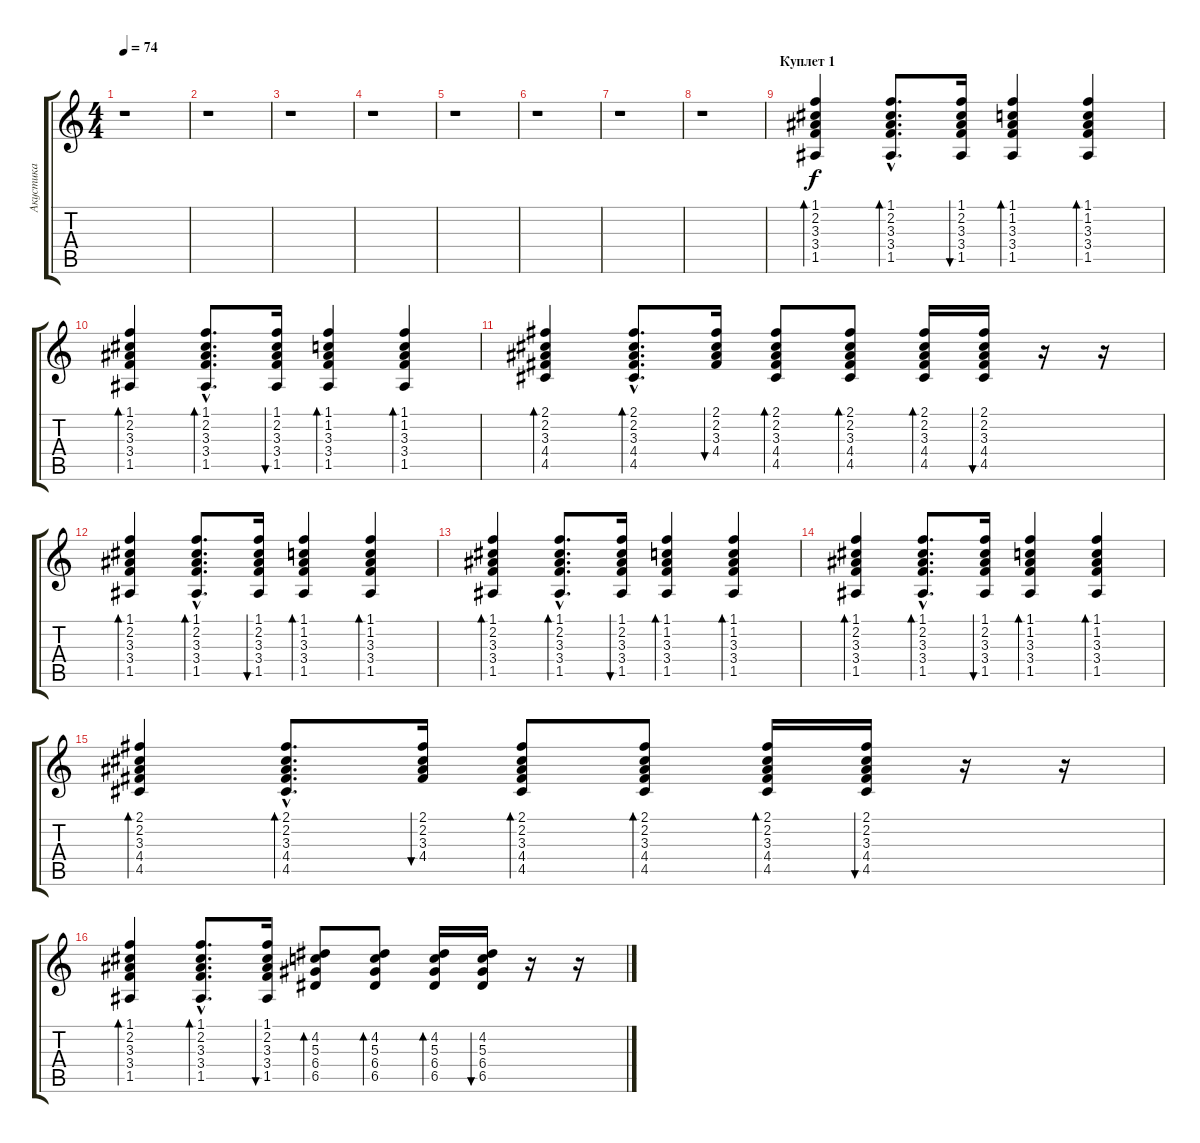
\track ("Акустика" "Акустика") {instrument acousticguitarsteel}
\staff {score tabs}
\tuning (E4 B3 G3 D3 A2 E2) {hide}
\ts (4 4)
\tempo 74
\clef g2
\ks c
r.1{dy f} |
r.1 |
r.1 |
r.1 |
r.1 |
r.1 |
r.1 |
r.1 |
\section ("" "Куплет 1")
(1.1 2.2 3.3 3.4 1.5).4{bd 60} (1.1{hac} 2.2{hac} 3.3{hac} 3.4{hac} 1.5{hac}).8{d bd 60} (1.1 2.2 3.3 3.4 1.5).16{bu 60} (1.1 1.2 3.3 3.4 1.5).4{bd 60} (1.1 1.2 3.3 3.4 1.5).4{bd 60} |
(1.1 2.2 3.3 3.4 1.5).4{bd 60} (1.1{hac} 2.2{hac} 3.3{hac} 3.4{hac} 1.5{hac}).8{d bd 60} (1.1 2.2 3.3 3.4 1.5).16{bu 60} (1.1 1.2 3.3 3.4 1.5).4{bd 60} (1.1 1.2 3.3 3.4 1.5).4{bd 60} |
(2.1 2.2 3.3 4.4 4.5).4{bd 60} (2.1{hac} 2.2{hac} 3.3{hac} 4.4{hac} 4.5{hac}).8{d bd 60} (2.1 2.2 3.3 4.4).16{bu 60} (2.1 2.2 3.3 4.4 4.5).8{bd 60} (2.1 2.2 3.3 4.4 4.5).8{bd 60} (2.1 2.2 3.3 4.4 4.5).16{bd 60} (2.1 2.2 3.3 4.4 4.5).16{bu 60} r.16 r.16 |
(1.1 2.2 3.3 3.4 1.5).4{bd 60} (1.1{hac} 2.2{hac} 3.3{hac} 3.4{hac} 1.5{hac}).8{d bd 60} (1.1 2.2 3.3 3.4 1.5).16{bu 60} (1.1 1.2 3.3 3.4 1.5).4{bd 60} (1.1 1.2 3.3 3.4 1.5).4{bd 60} |
(1.1 2.2 3.3 3.4 1.5).4{bd 60} (1.1{hac} 2.2{hac} 3.3{hac} 3.4{hac} 1.5{hac}).8{d bd 60} (1.1 2.2 3.3 3.4 1.5).16{bu 60} (1.1 1.2 3.3 3.4 1.5).4{bd 60} (1.1 1.2 3.3 3.4 1.5).4{bd 60} |
(1.1 2.2 3.3 3.4 1.5).4{bd 60} (1.1{hac} 2.2{hac} 3.3{hac} 3.4{hac} 1.5{hac}).8{d bd 60} (1.1 2.2 3.3 3.4 1.5).16{bu 60} (1.1 1.2 3.3 3.4 1.5).4{bd 60} (1.1 1.2 3.3 3.4 1.5).4{bd 60} |
(2.1 2.2 3.3 4.4 4.5).4{bd 60} (2.1{hac} 2.2{hac} 3.3{hac} 4.4{hac} 4.5{hac}).8{d bd 60} (2.1 2.2 3.3 4.4).16{bu 60} (2.1 2.2 3.3 4.4 4.5).8{bd 60} (2.1 2.2 3.3 4.4 4.5).8{bd 60} (2.1 2.2 3.3 4.4 4.5).16{bd 60} (2.1 2.2 3.3 4.4 4.5).16{bu 60} r.16 r.16 |
(1.1 2.2 3.3 3.4 1.5).4{bd 60} (1.1{hac} 2.2{hac} 3.3{hac} 3.4{hac} 1.5{hac}).8{d bd 60} (1.1 2.2 3.3 3.4 1.5).16{bu 60} (4.2 5.3 6.4 6.5).8{bd 60} (4.2 5.3 6.4 6.5).8{bd 60} (4.2 5.3 6.4 6.5).16{bd 60} (4.2 5.3 6.4 6.5).16{bu 60} r.16 r.16
